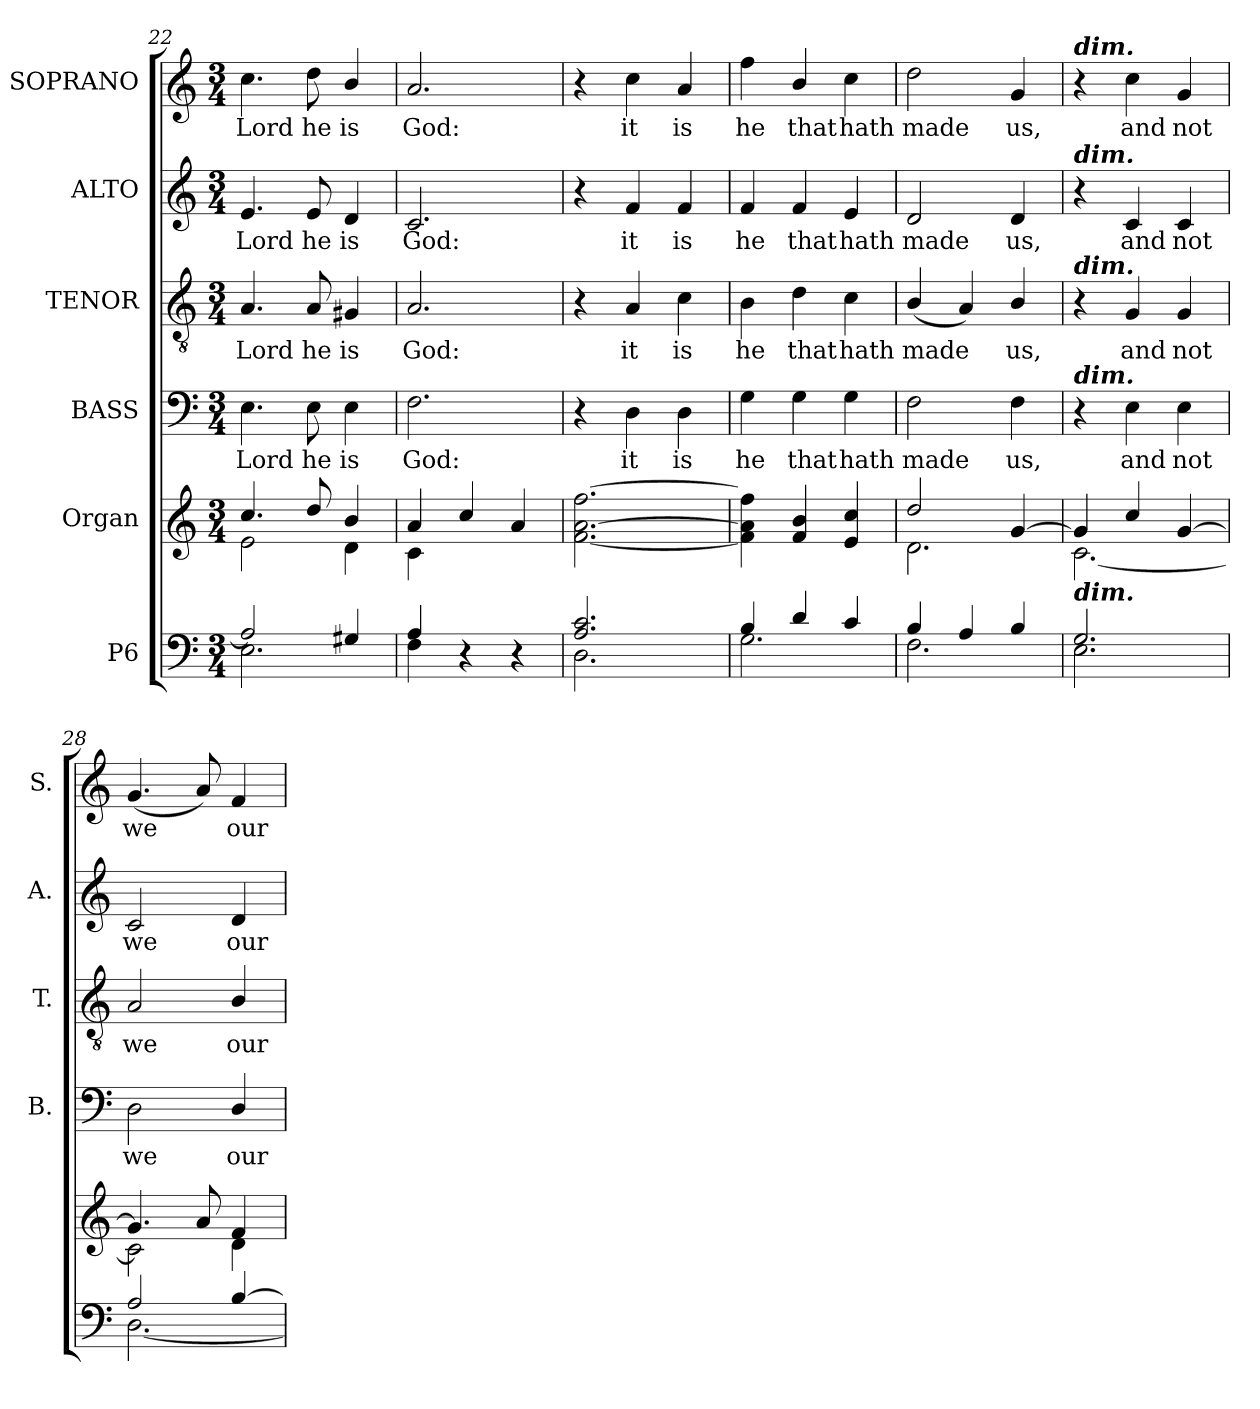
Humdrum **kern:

**kern	**kern	**kern	**text	**kern	**text	**kern	**text	**kern	**text
*part6	*part5	*part4	*part4	*part3	*part3	*part2	*part2	*part1	*part1
*staff6	*staff5	*staff4	*staff4	*staff3	*staff3	*staff2	*staff2	*staff1	*staff1
*I"P6	*I"Organ	*I"BASS	*	*I"TENOR	*	*I"ALTO	*	*I"SOPRANO	*
*	*	*I'B.	*	*I'T.	*	*I'A.	*	*I'S.	*
*clefF4	*clefG2	*clefF4	*	*clefGv2	*	*clefG2	*	*clefG2	*
*	*	*	*	*ITrd7c12	*	*	*	*	*
*k[]	*k[]	*k[]	*	*k[]	*	*k[]	*	*k[]	*
*C:	*C:	*C:	*	*C:	*	*C:	*	*C:	*
*M3/4	*M3/4	*M3/4	*	*M3/4	*	*M3/4	*	*M3/4	*
=22	=22	=22	=22	=22	=22	=22	=22	=22	=22
*^	*^	*	*	*	*	*	*	*	*
!	!	!	!	!	!LO:LY:b:color=#000000	!	!	!	!	!	!
!	!	!	!	!	!	!	!LO:LY:b:color=#000000	!	!	!	!
!	!	!	!	!	!	!	!	!	!LO:LY:b:color=#000000	!	!
!	!	!	!	!	!	!	!	!	!	!	!LO:LY:b:color=#000000
2Ai/]	2.Ei\	4.cci/	2ei\	4.Ei\	Lord	4.AAi/	Lord	4.ei/	Lord	4.cci\	Lord
!	!	!	!	!	!LO:LY:b:color=#000000	!	!	!	!	!	!
!	!	!	!	!	!	!	!LO:LY:b:color=#000000	!	!	!	!
!	!	!	!	!	!	!	!	!	!LO:LY:b:color=#000000	!	!
!	!	!	!	!	!	!	!	!	!	!	!LO:LY:b:color=#000000
.	.	8ddi/	.	8Ei\	he	8AAi/	he	8ei/	he	8ddi\	he
!	!	!	!	!	!LO:LY:b:color=#000000	!	!	!	!	!	!
!	!	!	!	!	!	!	!LO:LY:b:color=#000000	!	!	!	!
!	!	!	!	!	!	!	!	!	!LO:LY:b:color=#000000	!	!
!	!	!	!	!	!	!	!	!	!	!	!LO:LY:b:color=#000000
4G#Xi/	.	4bi/	4di\	4Ei\	is	4GG#Xi/	is	4di/	is	4bi/	is
=23	=23	=23	=23	=23	=23	=23	=23	=23	=23	=23	=23
!	!	!	!	!	!LO:LY:b:color=#000000	!	!	!	!	!	!
!	!	!	!	!	!	!	!LO:LY:b:color=#000000	!	!	!	!
!	!	!	!	!	!	!	!	!	!LO:LY:b:color=#000000	!	!
!	!	!	!	!	!	!	!	!	!	!	!LO:LY:b:color=#000000
4Ai/	4Fi\	4ai/	4ci\	2.Fi\	God:	2.AAi/	God:	2.ci/	God:	2.ai/	God:
4r	4ryy	4cci/	4ryy	.	.	.	.	.	.	.	.
4r	4ryy	4ai/	4ryy	.	.	.	.	.	.	.	.
*	*	*v	*v	*	*	*	*	*	*	*	*
=24	=24	=24	=24	=24	=24	=24	=24	=24	=24	=24
2.Ai/ 2.ci	2.Di\	[2.fi\ [2.ai [2.ffi	4r	.	4r	.	4r	.	4r	.
!	!	!	!	!LO:LY:b:color=#000000	!	!	!	!	!	!
!	!	!	!	!	!	!LO:LY:b:color=#000000	!	!	!	!
!	!	!	!	!	!	!	!	!LO:LY:b:color=#000000	!	!
!	!	!	!	!	!	!	!	!	!	!LO:LY:b:color=#000000
.	.	.	4Di\	it	4AAi/	it	4fi/	it	4cci\	it
!	!	!	!	!LO:LY:b:color=#000000	!	!	!	!	!	!
!	!	!	!	!	!	!LO:LY:b:color=#000000	!	!	!	!
!	!	!	!	!	!	!	!	!LO:LY:b:color=#000000	!	!
!	!	!	!	!	!	!	!	!	!	!LO:LY:b:color=#000000
.	.	.	4Di\	is	4Ci\	is	4fi/	is	4ai/	is
=25	=25	=25	=25	=25	=25	=25	=25	=25	=25	=25
!	!	!	!	!LO:LY:b:color=#000000	!	!	!	!	!	!
!	!	!	!	!	!	!LO:LY:b:color=#000000	!	!	!	!
!	!	!	!	!	!	!	!	!LO:LY:b:color=#000000	!	!
!	!	!	!	!	!	!	!	!	!	!LO:LY:b:color=#000000
4Bi/	2.Gi\	4fi\] 4ai] 4ffi]	4Gi\	he	4BBi\	he	4fi/	he	4ffi\	he
!	!	!	!	!LO:LY:b:color=#000000	!	!	!	!	!	!
!	!	!	!	!	!	!LO:LY:b:color=#000000	!	!	!	!
!	!	!	!	!	!	!	!	!LO:LY:b:color=#000000	!	!
!	!	!	!	!	!	!	!	!	!	!LO:LY:b:color=#000000
4di/	.	4fi/ 4bi	4Gi\	that	4Di\	that	4fi/	that	4bi/	that
!	!	!	!	!LO:LY:b:color=#000000	!	!	!	!	!	!
!	!	!	!	!	!	!LO:LY:b:color=#000000	!	!	!	!
!	!	!	!	!	!	!	!	!LO:LY:b:color=#000000	!	!
!	!	!	!	!	!	!	!	!	!	!LO:LY:b:color=#000000
4ci/	.	4ei/ 4cci	4Gi\	hath	4Ci\	hath	4ei/	hath	4cci\	hath
=26	=26	=26	=26	=26	=26	=26	=26	=26	=26	=26
*	*	*^	*	*	*	*	*	*	*	*
!	!	!	!	!	!LO:LY:b:color=#000000	!	!	!	!	!	!
!	!	!	!	!	!	!	!LO:LY:b:color=#000000	!	!	!	!
!	!	!	!	!	!	!	!	!	!LO:LY:b:color=#000000	!	!
!	!	!	!	!	!	!	!	!	!	!	!LO:LY:b:color=#000000
4Bi/	2.Fi\	2ddi/	2.di\	2Fi\	made	(4BBi/	made	2di/	made	2ddi\	made
4Ai/	.	.	.	.	.	4AAi/)	.	.	.	.	.
!	!	!	!	!	!LO:LY:b:color=#000000	!	!	!	!	!	!
!	!	!	!	!	!	!	!LO:LY:b:color=#000000	!	!	!	!
!	!	!	!	!	!	!	!	!	!LO:LY:b:color=#000000	!	!
!	!	!	!	!	!	!	!	!	!	!	!LO:LY:b:color=#000000
4Bi/	.	[4gi/	.	4Fi\	us,	4BBi/	us,	4di/	us,	4gi/	us,
!!LO:PB:g=z
=27	=27	=27	=27	=27	=27	=27	=27	=27	=27	=27	=27
!	!	!	!	!	!	!	!	!	!	!LO:TX:a:Bi:t=dim.	!
!	!	!	!	!	!	!	!	!LO:TX:a:Bi:t=dim.	!	!	!
!	!	!	!	!	!	!LO:TX:a:Bi:t=dim.	!	!	!	!	!
!	!	!	!	!LO:TX:a:Bi:t=dim.	!	!	!	!	!	!	!
!LO:TX:a:Bi:t=dim.	!	!	!	!	!	!	!	!	!	!	!
2.Gi/	2.Ei\	4gi/]	[2.ci\	4r	.	4r	.	4r	.	4r	.
!	!	!	!	!	!LO:LY:b:color=#000000	!	!	!	!	!	!
!	!	!	!	!	!	!	!LO:LY:b:color=#000000	!	!	!	!
!	!	!	!	!	!	!	!	!	!LO:LY:b:color=#000000	!	!
!	!	!	!	!	!	!	!	!	!	!	!LO:LY:b:color=#000000
.	.	4cci/	.	4Ei\	and	4GGi/	and	4ci/	and	4cci\	and
!	!	!	!	!	!LO:LY:b:color=#000000	!	!	!	!	!	!
!	!	!	!	!	!	!	!LO:LY:b:color=#000000	!	!	!	!
!	!	!	!	!	!	!	!	!	!LO:LY:b:color=#000000	!	!
!	!	!	!	!	!	!	!	!	!	!	!LO:LY:b:color=#000000
.	.	[4gi/	.	4Ei\	not	4GGi/	not	4ci/	not	4gi/	not
=28	=28	=28	=28	=28	=28	=28	=28	=28	=28	=28	=28
!	!	!	!	!	!LO:LY:b:color=#000000	!	!	!	!	!	!
!	!	!	!	!	!	!	!LO:LY:b:color=#000000	!	!	!	!
!	!	!	!	!	!	!	!	!	!LO:LY:b:color=#000000	!	!
!	!	!	!	!	!	!	!	!	!	!	!LO:LY:b:color=#000000
2Ai/	[2.Di\	4.gi/]	2ci\]	2Di\	we	2AAi/	we	2ci/	we	(4.gi/	we
.	.	8ai/	.	.	.	.	.	.	.	8ai/)	.
!	!	!	!	!	!LO:LY:b:color=#000000	!	!	!	!	!	!
!	!	!	!	!	!	!	!LO:LY:b:color=#000000	!	!	!	!
!	!	!	!	!	!	!	!	!	!LO:LY:b:color=#000000	!	!
!	!	!	!	!	!	!	!	!	!	!	!LO:LY:b:color=#000000
[4Bi/	.	4fi/	4di\	4Di/	our-	4BBi/	our-	4di/	our-	4fi/	our-
*v	*v	*	*	*	*	*	*	*	*	*	*
*	*v	*v	*	*	*	*	*	*	*	*
=	=	=	=	=	=	=	=	=	=
*-	*-	*-	*-	*-	*-	*-	*-	*-	*-
